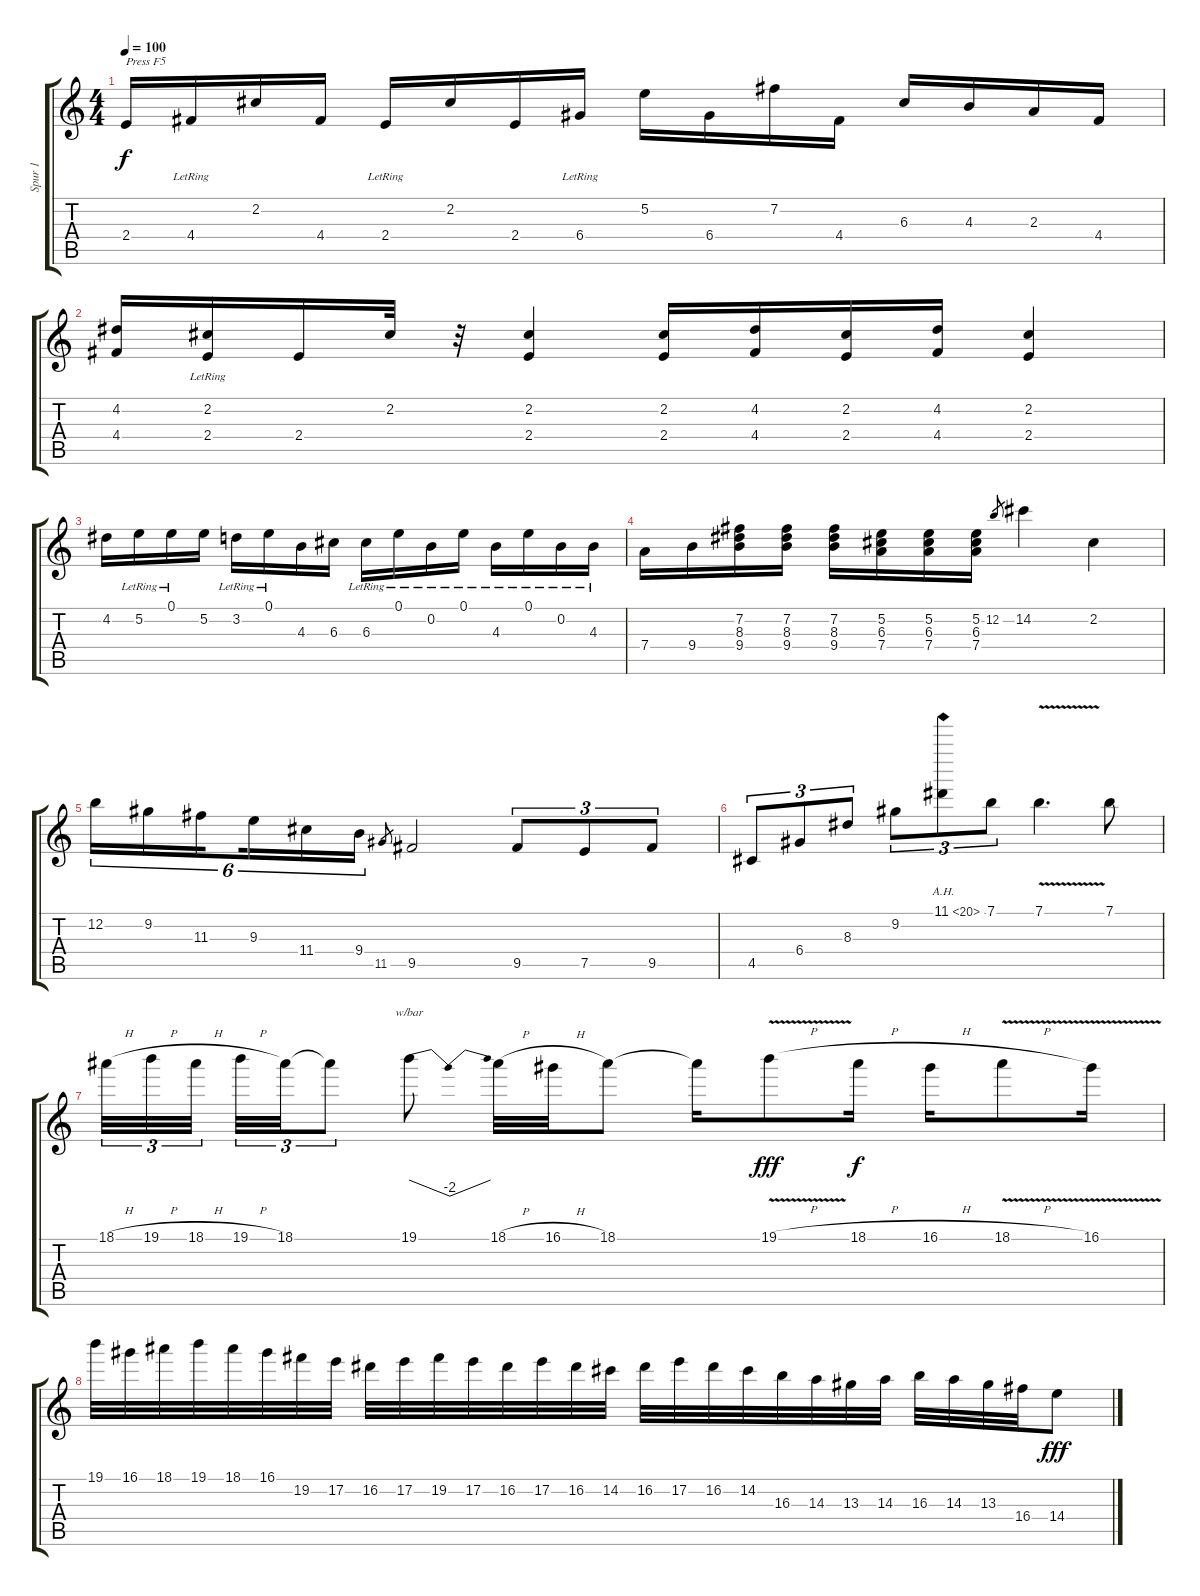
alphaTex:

\track ("Spur 1" "Spur 1") {instrument overdrivenguitar}
\staff {score tabs}
\tuning (E4 B3 G3 D3 A2 E2) {hide}
\ts (4 4)
\tempo 100
\clef g2
\ks c
2.4.16{txt "Press F5" dy f instrument overdrivenguitar} 4.4{lr}.16 2.2.16 4.4.16 2.4{lr}.16 2.2.16 2.4.16 6.4{lr}.16 5.2.16 6.4.16 7.2.16 4.4.16 6.3.16 4.3.16 2.3.16 4.4.16 |
(4.2 4.4).16 (2.2{lr} 2.4).16 2.4.16 2.2.32 r.32 (2.2 2.4).4 (2.2 2.4).16 (4.2 4.4).16 (2.2 2.4).16 (4.2 4.4).16 (2.2 2.4).4 |
4.2.16 5.2{lr}.16 0.1{lr}.16 5.2.16 3.2{lr}.16 0.1{lr}.16 4.3.16 6.3.16 6.3{lr}.16 0.1{lr}.16 0.2{lr}.16 0.1{lr}.16 4.3{lr}.16 0.1{lr}.16 0.2{lr}.16 4.3{lr}.16 |
7.4.16 9.4.16 (7.2 8.3 9.4).16 (7.2 8.3 9.4).16 (7.2 8.3 9.4).16 (5.2 6.3 7.4).16 (5.2 6.3 7.4).16 (5.2 6.3 7.4).16 12.2.8{gr} 14.2.4 2.2.4 |
12.2.16{tu (6 4)} 9.2.16{tu (6 4)} 11.3.16{tu (6 4) beam splitsecondary} 9.3.16{tu (6 4)} 11.4.16{tu (6 4)} 9.4.16{tu (6 4)} 11.5.8{gr} 9.5.2 9.5.8{tu (3 2)} 7.5.8{tu (3 2)} 9.5.8{tu (3 2)} |
4.5.8{tu (3 2)} 6.4.8{tu (3 2)} 8.3.8{tu (3 2)} 9.2.8{tu (3 2)} 11.1{ah 9}.8{tu (3 2)} 7.1.8{tu (3 2)} 7.1{v}.4{d} 7.1.8 |
18.1{h}.32{tu (3 2)} 19.1{h}.32{tu (3 2)} 18.1{h}.32{tu (3 2) beam splitsecondary} 19.1{h}.32{tu (3 2)} 18.1.32{tu (3 2)} 18.1{t}.8{tu (3 2)} 19.1.8{tbe (dip default 0 0 30 -8 60 0)} 18.1{h}.32 16.1{h}.32 18.1.8 18.1{t}.16 19.1{v h}.8{dy fff} 18.1{h}.16{dy f} 16.1{h}.16 18.1{v h}.8 16.1{v}.16 |
19.1.32 16.1.32 18.1.32 19.1.32 18.1.32 16.1.32 19.2.32 17.2.32 16.2.32 17.2.32 19.2.32 17.2.32 16.2.32 17.2.32 16.2.32 14.2.32 16.2.32 17.2.32 16.2.32 14.2.32 16.3.32 14.3.32 13.3.32 14.3.32 16.3.32 14.3.32 13.3.32 16.4.32 14.4.8{dy fff}
